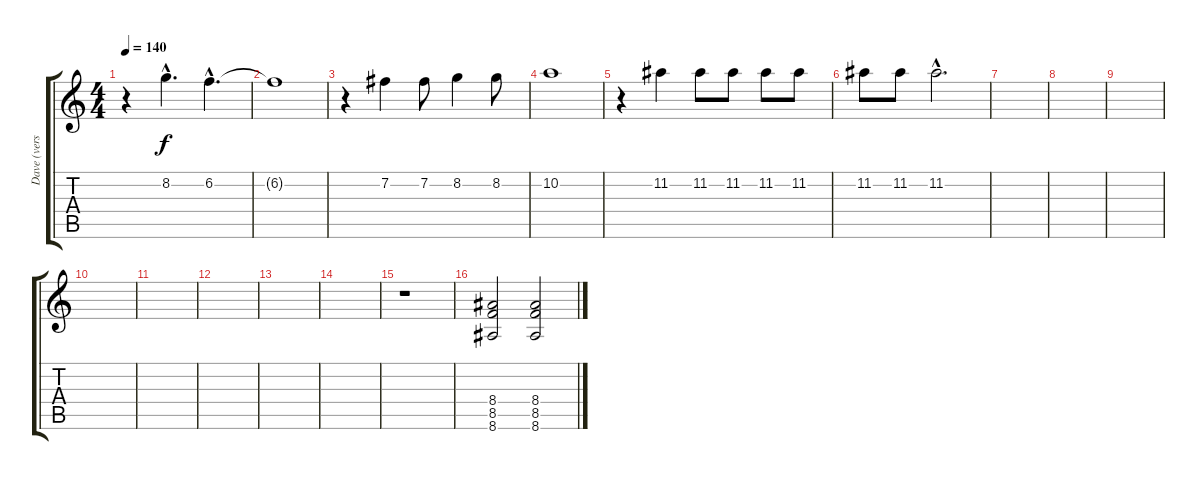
\track ("Dave (verse)" "Dave (vers") {instrument electricguitarclean}
\staff {score tabs}
\tuning (E4 B3 G3 D3 A2 D2) {hide}
\ts (4 4)
\tempo 140
\clef g2
\ks c
r.4{dy f} 8.2{hac}.4{d} 6.2{hac}.4{d} |
6.2{t}.1 |
r.4 7.2.4 7.2.8 8.2.4 8.2.8 |
10.2.1 |
r.4 11.2.4 11.2.8 11.2.8 11.2.8 11.2.8 |
11.2.8 11.2.8 11.2{hac}.2{d} |
|
|
|
|
|
|
|
|
r.1 |
(8.4 8.5 8.6).2 (8.4 8.5 8.6).2
